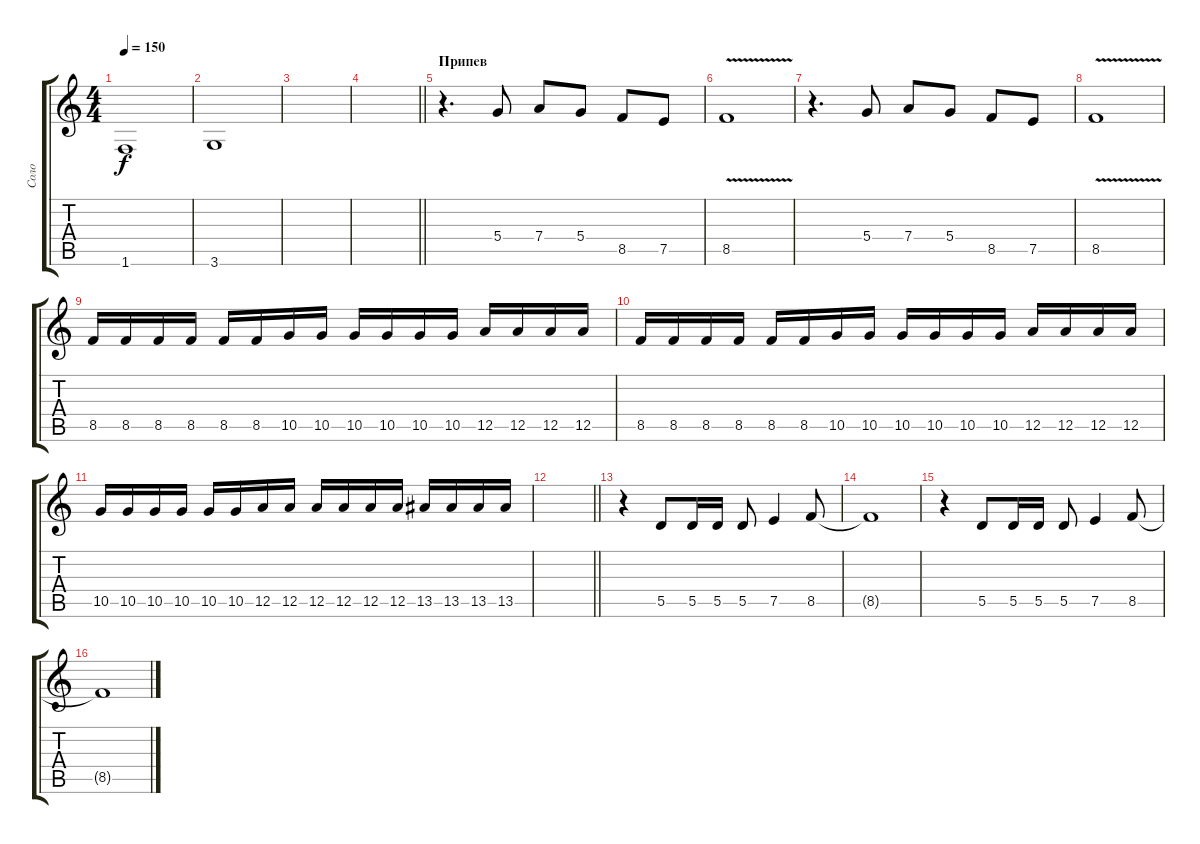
\track ("Соло" "Соло") {instrument overdrivenguitar}
\staff {score tabs}
\tuning (E4 B3 G3 D3 A2 E2) {hide}
\ts (4 4)
\tempo 150
\clef g2
\ks c
1.6.1{dy f} |
3.6.1 |
|
\barLineRight lightlight
|
\section ("" "Припев")
r.4{d} 5.4.8 7.4.8 5.4.8 8.5.8 7.5.8 |
8.5{v}.1 |
r.4{d} 5.4.8 7.4.8 5.4.8 8.5.8 7.5.8 |
8.5{v}.1 |
8.5.16 8.5.16 8.5.16 8.5.16 8.5.16 8.5.16 10.5.16 10.5.16 10.5.16 10.5.16 10.5.16 10.5.16 12.5.16 12.5.16 12.5.16 12.5.16 |
8.5.16 8.5.16 8.5.16 8.5.16 8.5.16 8.5.16 10.5.16 10.5.16 10.5.16 10.5.16 10.5.16 10.5.16 12.5.16 12.5.16 12.5.16 12.5.16 |
10.5.16 10.5.16 10.5.16 10.5.16 10.5.16 10.5.16 12.5.16 12.5.16 12.5.16 12.5.16 12.5.16 12.5.16 13.5.16 13.5.16 13.5.16 13.5.16 |
\barLineRight lightlight
|
r.4 5.5.8 5.5.16 5.5.16 5.5.8 7.5.4 8.5.8 |
8.5{t}.1 |
r.4 5.5.8 5.5.16 5.5.16 5.5.8 7.5.4 8.5.8 |
8.5{t}.1
